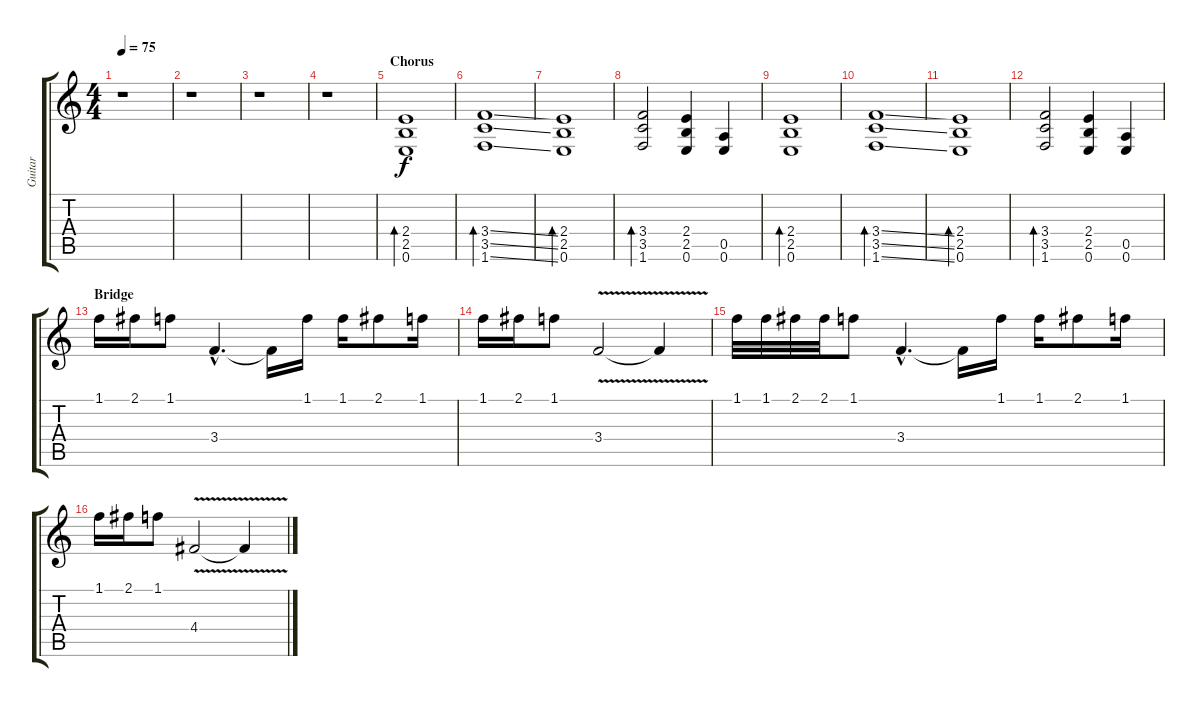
\track ("Guitar" "Guitar") {instrument overdrivenguitar}
\staff {score tabs}
\tuning (E4 B3 G3 D3 A2 E2) {hide}
\ts (4 4)
\tempo 75
\clef g2
\ks c
r.1{dy mp} |
r.1 |
r.1 |
r.1 |
\section ("" "Chorus")
(2.4 2.5 0.6).1{bd 240 dy f} |
(3.4{ss} 3.5{ss} 1.6{ss}).1{bd 240} |
(2.4 2.5 0.6).1{bd 240} |
(3.4 3.5 1.6).2{bd 240} (2.4 2.5 0.6).4 (0.5 0.6).4 |
(2.4 2.5 0.6).1{bd 240} |
(3.4{ss} 3.5{ss} 1.6{ss}).1{bd 240} |
(2.4 2.5 0.6).1{bd 240} |
(3.4 3.5 1.6).2{bd 240} (2.4 2.5 0.6).4 (0.5 0.6).4 |
\section ("" "Bridge")
1.1.16 2.1.16 1.1.8 3.4{hac}.4{d} 3.4{t}.16 1.1.16 1.1.16 2.1.8 1.1.16 |
1.1.16 2.1.16 1.1.8 3.4{v}.2 3.4{t}.4 |
1.1.32 1.1.32 2.1.32 2.1.32 1.1.8 3.4{hac}.4{d} 3.4{t}.16 1.1.16 1.1.16 2.1.8 1.1.16 |
1.1.16 2.1.16 1.1.8 4.4{v}.2 4.4{t}.4
